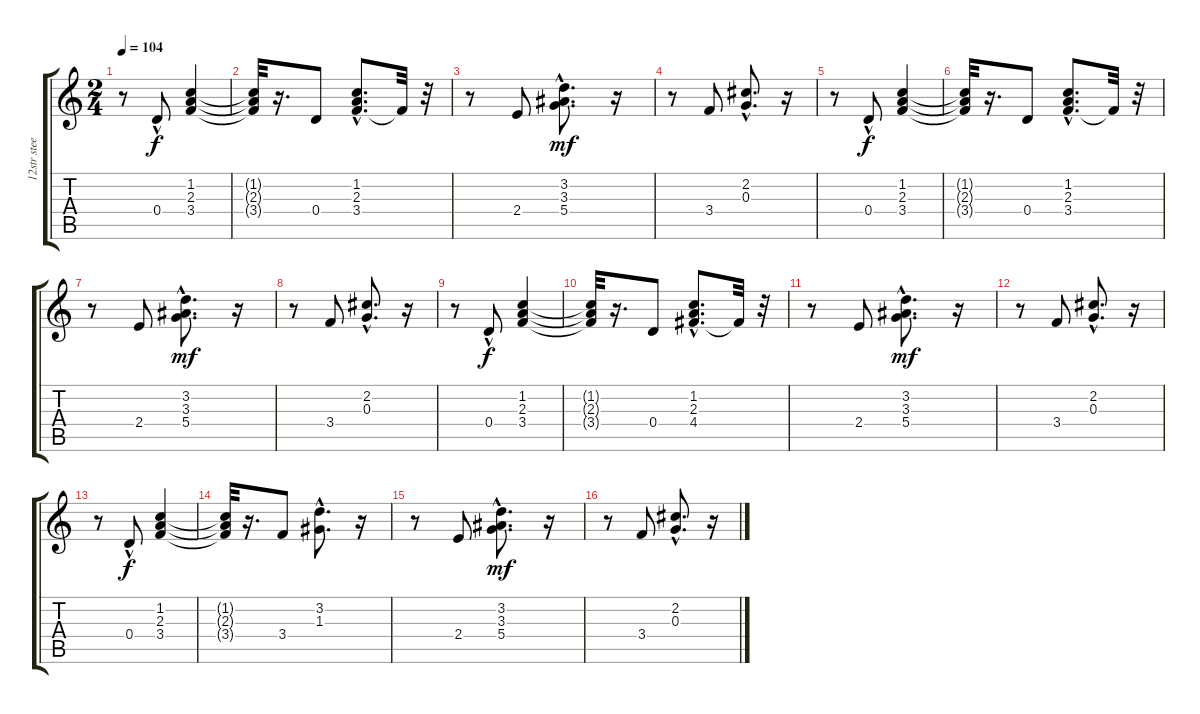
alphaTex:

\track ("12str steel" "12str stee") {instrument acousticguitarsteel}
\staff {score tabs}
\tuning (E4 B3 G3 D3 A2 E2) {hide}
\ts (2 4)
\tempo 104
\clef g2
\ks c
r.8{dy mf} 0.4{hac}.8{dy f} (1.2 2.3 3.4).4 |
(1.2{t} 2.3{t} 3.4{t}).32 r.16{d} 0.4.8 (1.2{hac} 2.3{hac} 3.4{hac}).8{d} 3.4{t}.32 r.32 |
r.8 2.4.8 (3.2 3.3{hac} 5.4).8{d dy mf} r.16 |
r.8 3.4.8 (2.2{hac} 0.3{hac}).8{d} r.16 |
r.8 0.4{hac}.8{dy f} (1.2 2.3 3.4).4 |
(1.2{t} 2.3{t} 3.4{t}).32 r.16{d} 0.4.8 (1.2{hac} 2.3{hac} 3.4{hac}).8{d} 3.4{t}.32 r.32 |
r.8 2.4.8 (3.2 3.3{hac} 5.4).8{d dy mf} r.16 |
r.8 3.4.8 (2.2{hac} 0.3{hac}).8{d} r.16 |
r.8 0.4{hac}.8{dy f} (1.2 2.3 3.4).4 |
(1.2{t} 2.3{t} 3.4{t}).32 r.16{d} 0.4.8 (1.2{hac} 2.3{hac} 4.4{hac}).8{d} 4.4{t}.32 r.32 |
r.8 2.4.8 (3.2 3.3{hac} 5.4).8{d dy mf} r.16 |
r.8 3.4.8 (2.2{hac} 0.3{hac}).8{d} r.16 |
r.8 0.4{hac}.8{dy f} (1.2 2.3 3.4).4 |
(1.2{t} 2.3{t} 3.4{t}).32 r.16{d} 3.4.8 (3.2{hac} 1.3{hac}).8{d} r.16 |
r.8 2.4.8 (3.2 3.3{hac} 5.4).8{d dy mf} r.16 |
r.8 3.4.8 (2.2{hac} 0.3{hac}).8{d} r.16
